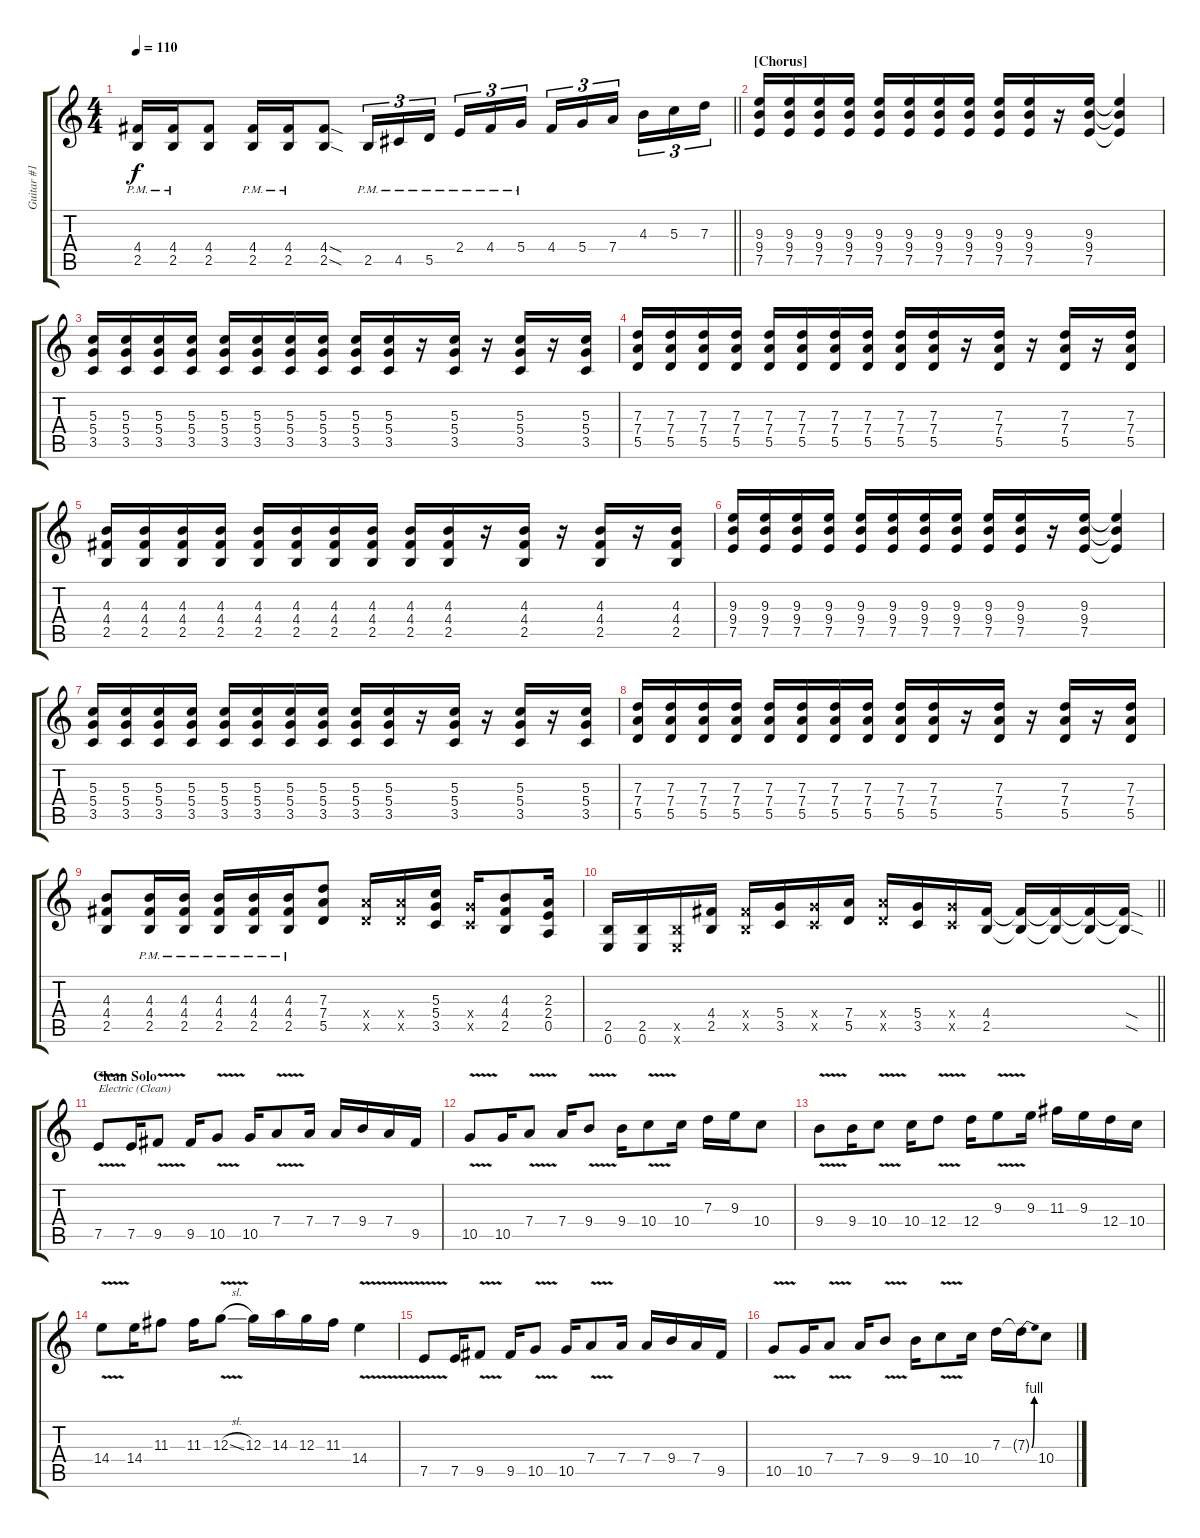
\track ("Guitar #1" "Guitar #1") {instrument distortionguitar}
\staff {score tabs}
\tuning (E4 B3 G3 D3 A2 E2) {hide}
\ts (4 4)
\tempo 110
\clef g2
\barLineRight lightlight
\ks c
(4.4{pm} 2.5{pm}).16{dy f} (4.4{pm} 2.5{pm}).16 (4.4 2.5).8 (4.4{pm} 2.5{pm}).16 (4.4{pm} 2.5{pm}).16 (4.4{sod} 2.5{sod}).8 2.5{pm}.16{tu (3 2)} 4.5{pm}.16{tu (3 2)} 5.5{pm}.16{tu (3 2) beam splitsecondary} 2.4{pm}.16{tu (3 2)} 4.4{pm}.16{tu (3 2)} 5.4{pm}.16{tu (3 2)} 4.4.16{tu (3 2)} 5.4.16{tu (3 2)} 7.4.16{tu (3 2) beam splitsecondary} 4.3.16{tu (3 2)} 5.3.16{tu (3 2)} 7.3.16{tu (3 2)} |
\section ("" "[Chorus]")
(9.3 9.4 7.5).16 (9.3 9.4 7.5).16 (9.3 9.4 7.5).16 (9.3 9.4 7.5).16 (9.3 9.4 7.5).16 (9.3 9.4 7.5).16 (9.3 9.4 7.5).16 (9.3 9.4 7.5).16 (9.3 9.4 7.5).16 (9.3 9.4 7.5).16 r.16 (9.3 9.4 7.5).16 (9.3{t} 9.4{t} 7.5{t}).4 |
(5.3 5.4 3.5).16 (5.3 5.4 3.5).16 (5.3 5.4 3.5).16 (5.3 5.4 3.5).16 (5.3 5.4 3.5).16 (5.3 5.4 3.5).16 (5.3 5.4 3.5).16 (5.3 5.4 3.5).16 (5.3 5.4 3.5).16 (5.3 5.4 3.5).16 r.16 (5.3 5.4 3.5).16 r.16 (5.3 5.4 3.5).16 r.16 (5.3 5.4 3.5).16 |
(7.3 7.4 5.5).16 (7.3 7.4 5.5).16 (7.3 7.4 5.5).16 (7.3 7.4 5.5).16 (7.3 7.4 5.5).16 (7.3 7.4 5.5).16 (7.3 7.4 5.5).16 (7.3 7.4 5.5).16 (7.3 7.4 5.5).16 (7.3 7.4 5.5).16 r.16 (7.3 7.4 5.5).16 r.16 (7.3 7.4 5.5).16 r.16 (7.3 7.4 5.5).16 |
(4.3 4.4 2.5).16 (4.3 4.4 2.5).16 (4.3 4.4 2.5).16 (4.3 4.4 2.5).16 (4.3 4.4 2.5).16 (4.3 4.4 2.5).16 (4.3 4.4 2.5).16 (4.3 4.4 2.5).16 (4.3 4.4 2.5).16 (4.3 4.4 2.5).16 r.16 (4.3 4.4 2.5).16 r.16 (4.3 4.4 2.5).16 r.16 (4.3 4.4 2.5).16 |
(9.3 9.4 7.5).16 (9.3 9.4 7.5).16 (9.3 9.4 7.5).16 (9.3 9.4 7.5).16 (9.3 9.4 7.5).16 (9.3 9.4 7.5).16 (9.3 9.4 7.5).16 (9.3 9.4 7.5).16 (9.3 9.4 7.5).16 (9.3 9.4 7.5).16 r.16 (9.3 9.4 7.5).16 (9.3{t} 9.4{t} 7.5{t}).4 |
(5.3 5.4 3.5).16 (5.3 5.4 3.5).16 (5.3 5.4 3.5).16 (5.3 5.4 3.5).16 (5.3 5.4 3.5).16 (5.3 5.4 3.5).16 (5.3 5.4 3.5).16 (5.3 5.4 3.5).16 (5.3 5.4 3.5).16 (5.3 5.4 3.5).16 r.16 (5.3 5.4 3.5).16 r.16 (5.3 5.4 3.5).16 r.16 (5.3 5.4 3.5).16 |
(7.3 7.4 5.5).16 (7.3 7.4 5.5).16 (7.3 7.4 5.5).16 (7.3 7.4 5.5).16 (7.3 7.4 5.5).16 (7.3 7.4 5.5).16 (7.3 7.4 5.5).16 (7.3 7.4 5.5).16 (7.3 7.4 5.5).16 (7.3 7.4 5.5).16 r.16 (7.3 7.4 5.5).16 r.16 (7.3 7.4 5.5).16 r.16 (7.3 7.4 5.5).16 |
(4.3 4.4 2.5).8 (4.3{pm} 4.4{pm} 2.5{pm}).16 (4.3{pm} 4.4{pm} 2.5{pm}).16 (4.3{pm} 4.4{pm} 2.5{pm}).16 (4.3{pm} 4.4{pm} 2.5{pm}).16 (4.3{pm} 4.4{pm} 2.5{pm}).16 (7.3 7.4 5.5).8 (7.4{x} 5.5{x}).16 (7.4{x} 5.5{x}).16 (5.3 5.4 3.5).16 (5.4{x} 3.5{x}).16 (4.3 4.4 2.5).8 (2.3 2.4 0.5).16 |
\barLineRight lightlight
(2.5 0.6).16 (2.5 0.6).16 (2.5{x} 0.6{x}).16 (4.4 2.5).16 (4.4{x} 2.5{x}).16 (5.4 3.5).16 (5.4{x} 3.5{x}).16 (7.4 5.5).16 (7.4{x} 5.5{x}).16 (5.4 3.5).16 (5.4{x} 3.5{x}).16 (4.4 2.5).16 (4.4{t} 2.5{t}).16 (4.4{t} 2.5{t}).16 (4.4{t} 2.5{t}).16 (4.4{sod t} 2.5{sod t}).16 |
\section ("" "Clean Solo")
7.5{v}.8{txt "Electric (Clean)" volume 11 instrument electricguitarclean} 7.5.16 9.5{v}.8 9.5.16 10.5{v}.8 10.5.16 7.4{v}.8 7.4.16 7.4.16 9.4.16 7.4.16 9.5.16 |
10.5{v}.8 10.5.16 7.4{v}.8 7.4.16 9.4{v}.8 9.4.16 10.4{v}.8 10.4.16 7.3.16 9.3.16 10.4.8 |
9.4{v}.8 9.4.16 10.4{v}.8 10.4.16 12.4{v}.8 12.4.16 9.3{v}.8 9.3.16 11.3.16 9.3.16 12.4.16 10.4.16 |
14.4{v}.8 14.4.16 11.3.8 11.3.16 12.3{v sl}.8 12.3.16 14.3.16 12.3.16 11.3.16 14.4{v}.4 |
7.5{v}.8{instrument electricguitarclean} 7.5.16 9.5{v}.8 9.5.16 10.5{v}.8 10.5.16 7.4{v}.8 7.4.16 7.4.16 9.4.16 7.4.16 9.5.16 |
10.5{v}.8 10.5.16 7.4{v}.8 7.4.16 9.4{v}.8 9.4.16 10.4{v}.8 10.4.16 7.3.16 7.3{be (bend 0 0 60 4) t}.16 10.4.8
